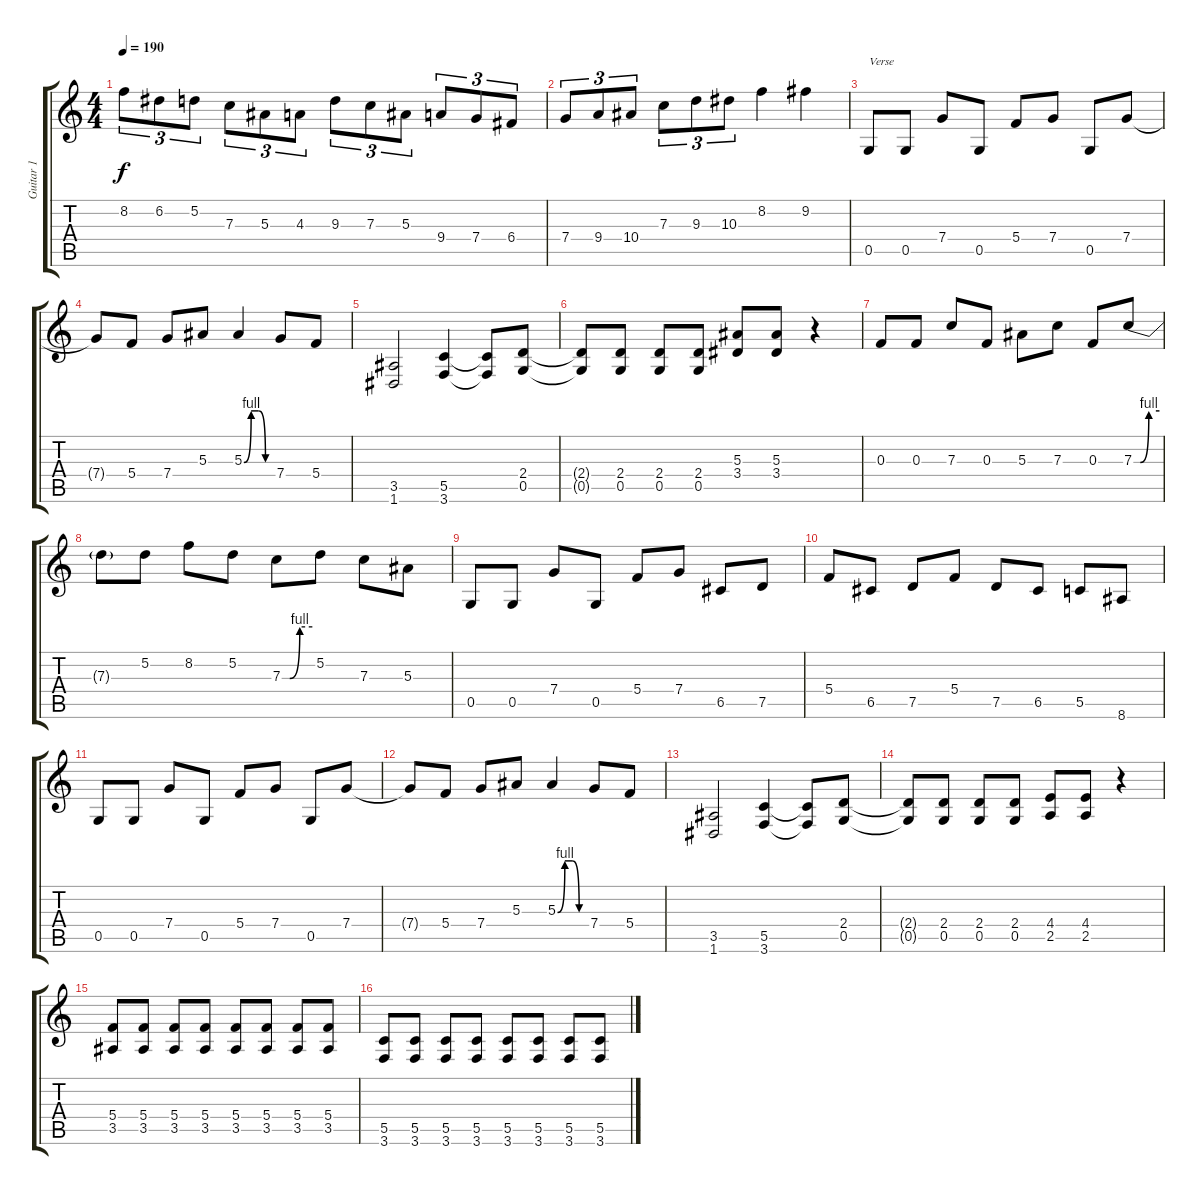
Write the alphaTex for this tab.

\track ("Guitar 1" "Guitar 1") {instrument distortionguitar}
\staff {score tabs}
\tuning (D4 A3 F3 C3 G2 D2) {hide}
\ts (4 4)
\tempo 190
\clef g2
\ks c
8.2.8{tu (3 2) dy f} 6.2.8{tu (3 2)} 5.2.8{tu (3 2)} 7.3.8{tu (3 2)} 5.3.8{tu (3 2)} 4.3.8{tu (3 2)} 9.3.8{tu (3 2)} 7.3.8{tu (3 2)} 5.3.8{tu (3 2)} 9.4.8{tu (3 2)} 7.4.8{tu (3 2)} 6.4.8{tu (3 2)} |
7.4.8{tu (3 2)} 9.4.8{tu (3 2)} 10.4.8{tu (3 2)} 7.3.8{tu (3 2)} 9.3.8{tu (3 2)} 10.3.8{tu (3 2)} 8.2.4 9.2.4 |
0.5.8{txt "Verse"} 0.5.8 7.4.8 0.5.8 5.4.8 7.4.8 0.5.8 7.4.8 |
7.4{t}.8 5.4.8 7.4.8 5.3.8 5.3{be (custom 0 0 15 4 30 4 45 0 60 0)}.4 7.4.8 5.4.8 |
(3.5 1.6).2 (5.5 3.6).4 (5.5{t} 3.6{t}).8 (2.4 0.5).8 |
(2.4{t} 0.5{t}).8 (2.4 0.5).8 (2.4 0.5).8 (2.4 0.5).8 (5.3 3.4).8 (5.3 3.4).8 r.4 |
0.3.8 0.3.8 7.3.8 0.3.8 5.3.8 7.3.8 0.3.8 7.3{be (custom 0 0 15 0 35 4 60 4)}.8 |
7.3{t}.8 5.2.8 8.2.8 5.2.8 7.3{be (custom 0 0 15 0 35 4 60 4)}.8 5.2.8 7.3.8 5.3.8 |
0.5.8 0.5.8 7.4.8 0.5.8 5.4.8 7.4.8 6.5.8 7.5.8 |
5.4.8 6.5.8 7.5.8 5.4.8 7.5.8 6.5.8 5.5.8 8.6.8 |
0.5.8 0.5.8 7.4.8 0.5.8 5.4.8 7.4.8 0.5.8 7.4.8 |
7.4{t}.8 5.4.8 7.4.8 5.3.8 5.3{be (custom 0 0 15 4 30 4 45 0 60 0)}.4 7.4.8 5.4.8 |
(3.5 1.6).2 (5.5 3.6).4 (5.5{t} 3.6{t}).8 (2.4 0.5).8 |
(2.4{t} 0.5{t}).8 (2.4 0.5).8 (2.4 0.5).8 (2.4 0.5).8 (4.4 2.5).8 (4.4 2.5).8 r.4 |
(5.4 3.5).8 (5.4 3.5).8 (5.4 3.5).8 (5.4 3.5).8 (5.4 3.5).8 (5.4 3.5).8 (5.4 3.5).8 (5.4 3.5).8 |
(5.5 3.6).8 (5.5 3.6).8 (5.5 3.6).8 (5.5 3.6).8 (5.5 3.6).8 (5.5 3.6).8 (5.5 3.6).8 (5.5 3.6).8
